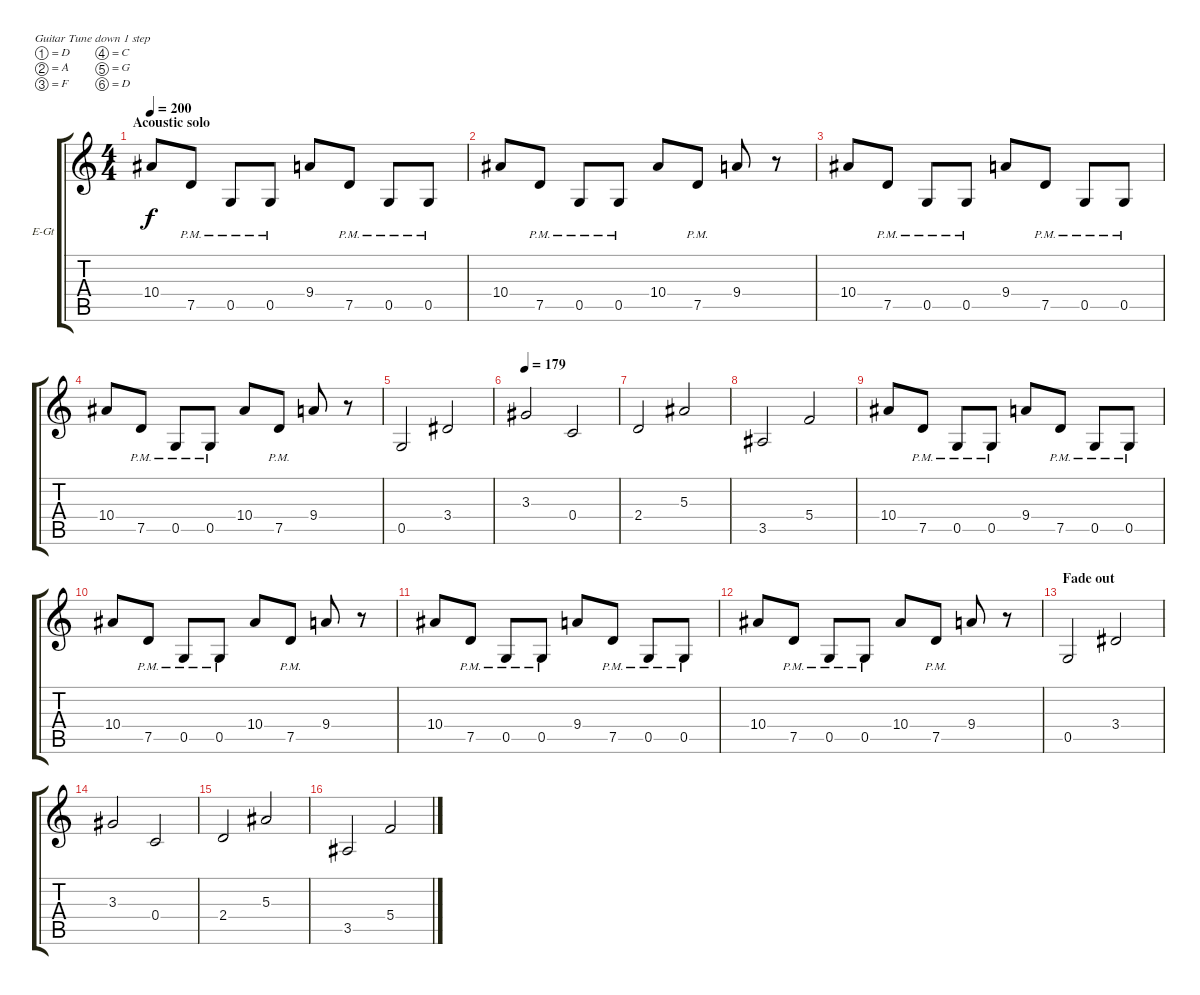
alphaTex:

\bracketExtendMode groupsimilarinstruments
\firstSystemTrackNameOrientation horizontal
\otherSystemsTrackNameOrientation horizontal
\track ("Rythm Guitar" "E-Gt") {multiBarRest instrument distortionguitar}
\staff {score tabs}
\tuning (D4 A3 F3 C3 G2 D2)
\ts (4 4)
\section ("" "Acoustic solo")
\tempo 200
\clef g2
\ks c
10.4.8{dy f} 7.5{pm}.8 0.5{pm}.8 0.5{pm}.8 9.4.8 7.5{pm}.8 0.5{pm}.8 0.5{pm}.8 |
10.4.8 7.5{pm}.8 0.5{pm}.8 0.5{pm}.8 10.4.8 7.5{pm}.8 9.4.8 r.8 |
10.4.8 7.5{pm}.8 0.5{pm}.8 0.5{pm}.8 9.4.8 7.5{pm}.8 0.5{pm}.8 0.5{pm}.8 |
10.4.8 7.5{pm}.8 0.5{pm}.8 0.5{pm}.8 10.4.8 7.5{pm}.8 9.4.8 r.8 |
0.5.2 3.4.2 |
\tempo 179
3.3.2 0.4.2 |
2.4.2 5.3.2 |
3.5.2 5.4.2 |
10.4.8 7.5{pm}.8 0.5{pm}.8 0.5{pm}.8 9.4.8 7.5{pm}.8 0.5{pm}.8 0.5{pm}.8 |
10.4.8 7.5{pm}.8 0.5{pm}.8 0.5{pm}.8 10.4.8 7.5{pm}.8 9.4.8 r.8 |
10.4.8 7.5{pm}.8 0.5{pm}.8 0.5{pm}.8 9.4.8 7.5{pm}.8 0.5{pm}.8 0.5{pm}.8 |
10.4.8 7.5{pm}.8 0.5{pm}.8 0.5{pm}.8 10.4.8 7.5{pm}.8 9.4.8 r.8 |
\section ("" "Fade out")
0.5.2 3.4.2 |
3.3.2 0.4.2 |
2.4.2 5.3.2 |
3.5.2 5.4.2
